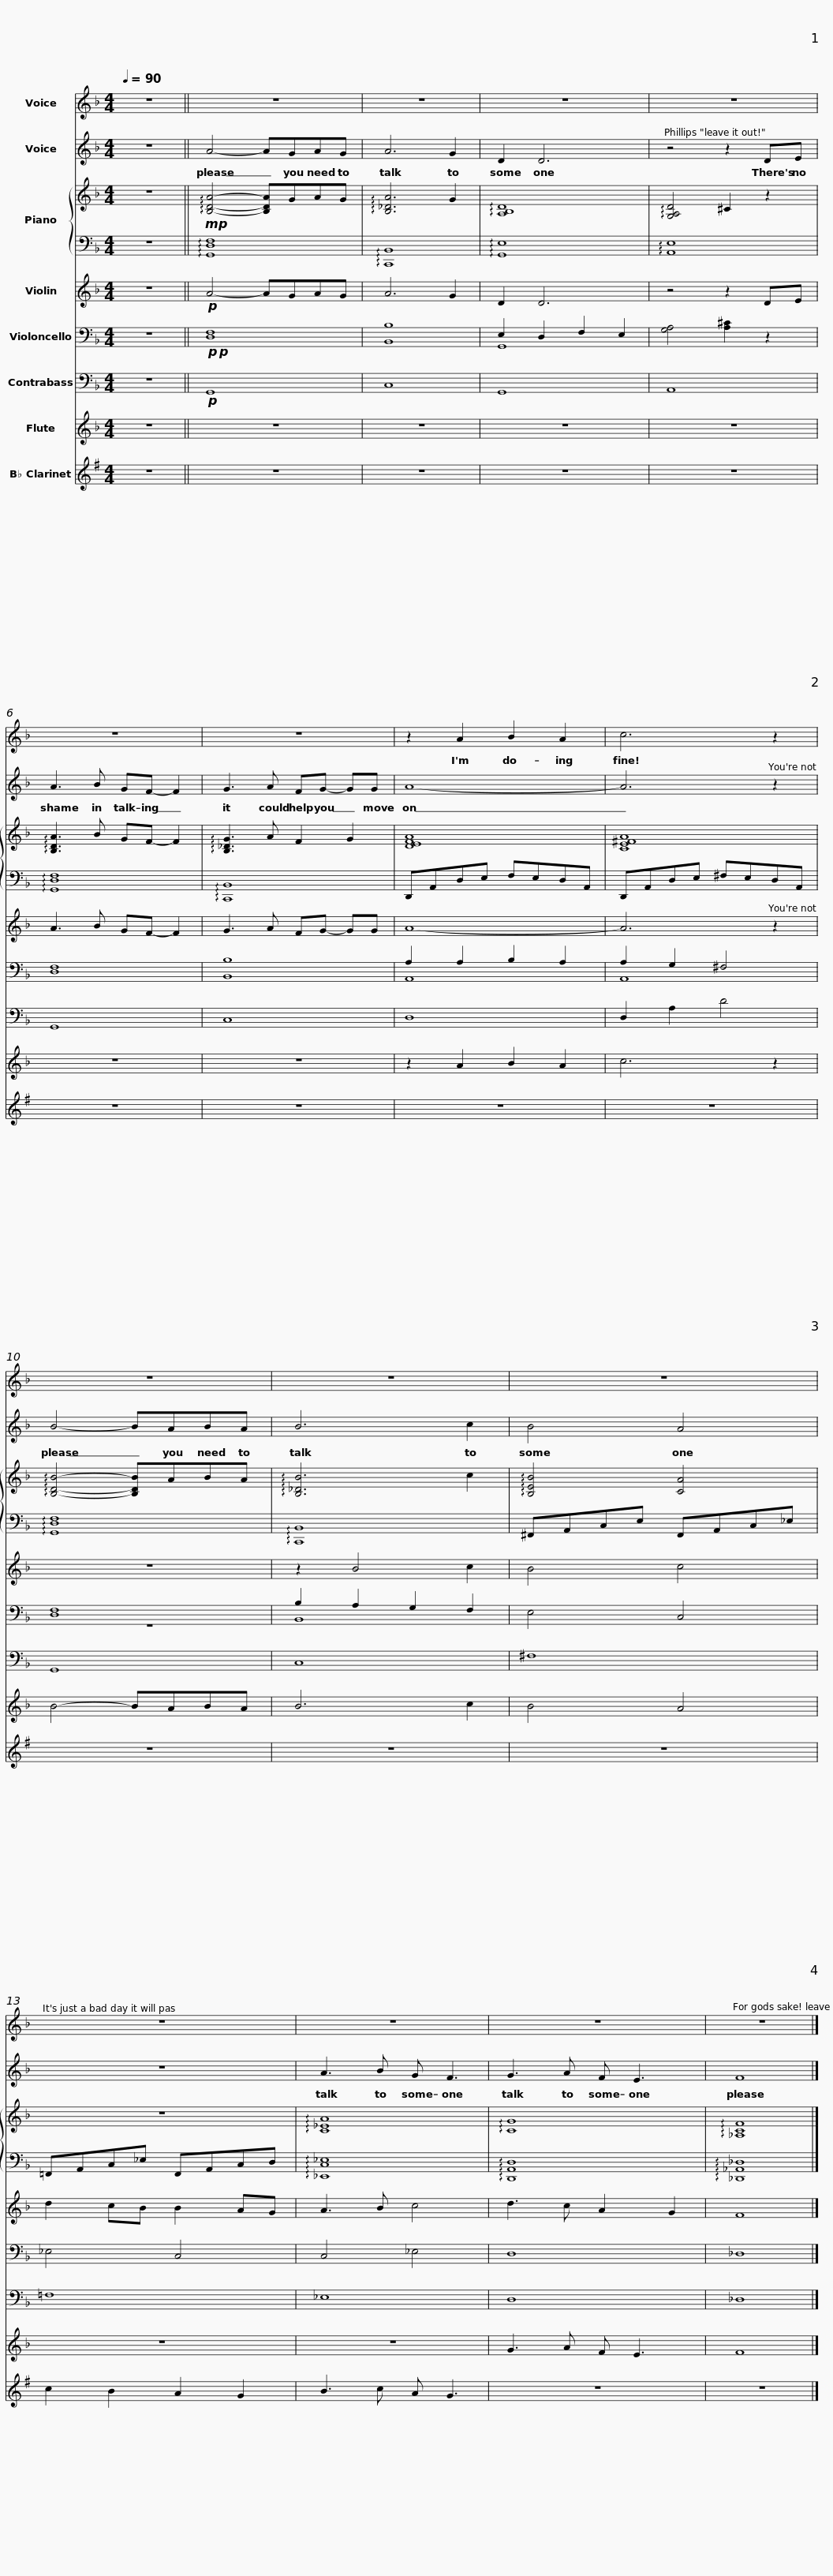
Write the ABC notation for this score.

X:1
%%score 1 2 { 3 | 4 } 5 ( 6 7 ) 8 9 10
L:1/8
Q:1/4=90
M:4/4
I:linebreak $
K:F
V:1 treble
V:2 treble
V:3 treble
V:4 bass
V:5 treble
V:6 bass
V:7 bass
V:8 bass transpose=-12
V:9 treble
V:10 treble transpose=-2
V:1
 z8 || z8 | z8 | z8 | z8 |$ %5
 z8 | z8 | z2 A2 B2 A2 |$ c6 z2 | z8 | %10
 z8 | z8 |$ z8 | z8 | z8 | %15
 z8 |] %16
V:2
 z8 || A4- AGAG | A6 G2 | D2 D6 | z4 z2 DE |$ %5
 A3 B GF- F2 | G3 A FG- GG | A8- |$ A6 z2 | B4- BABA | %10
 B6 c2 | B4 A4 |$ z8 | A3 B G F3 | G3 A F E3 | %15
 F8 |] %16
V:3
 z8 ||!mp! !arpeggio![B,DA]4- [B,DA]GAG | !arpeggio![B,_DA]6 G2 | !arpeggio![A,B,D]8 | !arpeggio![G,A,D]4 ^C2 z2 |$ %5
 !arpeggio![B,DA]3 B GF- F2 | !arpeggio![B,_DG]3 A F2 G2 | [DEFA]8 |$ [CE^FA]8 | !arpeggio![B,DB]4- [B,DB]ABA | %10
 !arpeggio![B,_DB]6 c2 | !arpeggio![B,EB]4 [CA]4 |$ z8 | !arpeggio![C_EA]8 | !arpeggio![CG]8 | %15
 !arpeggio![_A,CF]8 |] %16
V:4
 z8 || !arpeggio![G,,D,F,]8 | !arpeggio![C,,B,,]8 | !arpeggio![G,,E,]8 | !arpeggio![A,,E,]8 |$ %5
 !arpeggio![G,,D,F,]8 | !arpeggio![C,,B,,]8 | D,,A,,D,E, F,E,D,A,, |$ D,,A,,D,E, ^F,E,D,A,, | !arpeggio![G,,D,F,]8 | %10
 !arpeggio![C,,B,,]8 | ^F,,A,,C,E, F,,A,,C,_E, |$ =F,,A,,C,_E, F,,A,,C,D, | !arpeggio![_E,,C,_E,]8 | !arpeggio![D,,A,,D,]8 | %15
 !arpeggio![_D,,_A,,_D,]8 |] %16
V:5
 z8 ||!p! A4- AGAG | A6 G2 | D2 D6 | z4 z2 DE |$ %5
 A3 B GF- F2 | G3 A FG- GG | A8- |$ A6 z2 | z8 | %10
 z2 B4 c2 | B4 c4 |$ d2 cB B2 AG | A3 B c4 | d3 c A2 G2 | %15
 F8 |] %16
V:6
 z8 ||!p!!p! [D,F,]8 | [B,,B,]8 | E,2 D,2 F,2 E,2 | [G,A,]4 [A,^C]2 z2 |$ %5
 [D,F,]8 | [B,,B,]8 | A,2 A,2 B,2 A,2 |$ A,2 G,2 ^F,4 | [D,F,]8 | %10
 B,2 A,2 G,2 F,2 | E,4 C,4 |$ _E,4 C,4 | C,4 _E,4 | D,8 | %15
 _D,8 |] %16
V:7
 x8 || x8 | x8 | G,,8 | x8 |$ %5
 x8 | x8 | A,,8 |$ A,,8 | z8 | %10
 B,,8 | x8 |$ x8 | x8 | x8 | %15
 x8 |] %16
V:8
 z8 ||!p! G,,8 | C,8 | G,,8 | A,,8 |$ %5
 G,,8 | C,8 | D,8 |$ D,2 A,2 D4 | G,,8 | %10
 C,8 | ^F,8 |$ =F,8 | _E,8 | D,8 | %15
 _D,8 |] %16
V:9
 z8 || z8 | z8 | z8 | z8 |$ %5
 z8 | z8 | z2 A2 B2 A2 |$ c6 z2 | B4- BABA | %10
 B6 c2 | B4 A4 |$ z8 | z8 | G3 A F E3 | %15
 F8 |] %16
V:10
[K:G] z8 || z8 | z8 | z8 | z8 |$ %5
 z8 | z8 | z8 |$ z8 | z8 | %10
 z8 | z8 |$ c2 B2 A2 G2 | B3 c A G3 | z8 | %15
 z8 |] %16
